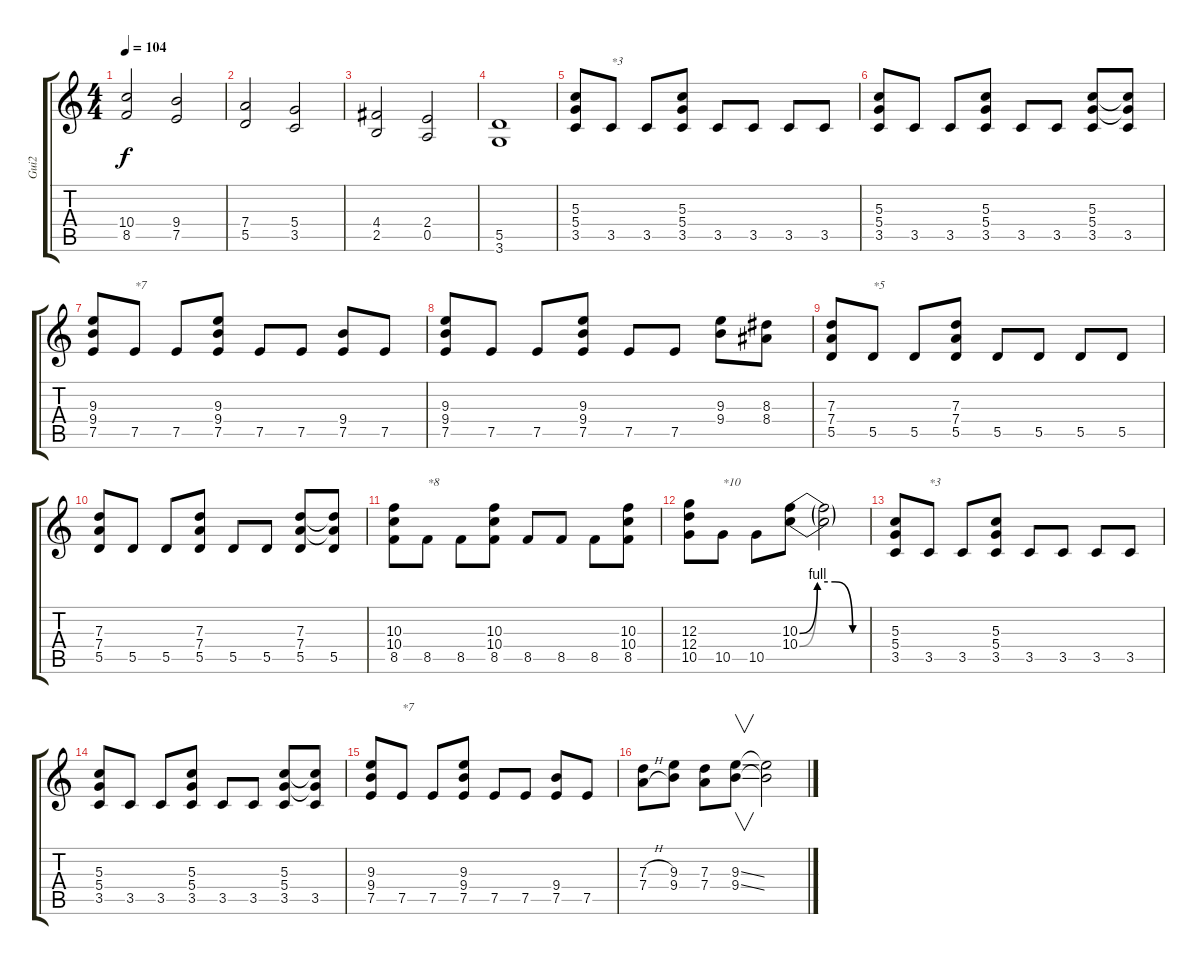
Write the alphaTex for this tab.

\track ("Gui2" "Gui2") {instrument distortionguitar}
\staff {score tabs}
\tuning (E4 B3 G3 D3 A2 E2) {hide}
\ts (4 4)
\tempo 104
\clef g2
\ks c
(10.4 8.5).2{dy f} (9.4 7.5).2 |
(7.4 5.5).2 (5.4 3.5).2 |
(4.4 2.5).2 (2.4 0.5).2 |
(5.5 3.6).1 |
(5.3 5.4 3.5).8 3.5.8{txt "*3"} 3.5.8 (5.3 5.4 3.5).8 3.5.8 3.5.8 3.5.8 3.5.8 |
(5.3 5.4 3.5).8 3.5.8 3.5.8 (5.3 5.4 3.5).8 3.5.8 3.5.8 (5.3 5.4 3.5).8 (5.3{t} 5.4{t} 3.5).8 |
(9.3 9.4 7.5).8 7.5.8{txt "*7"} 7.5.8 (9.3 9.4 7.5).8 7.5.8 7.5.8 (9.4 7.5).8 7.5.8 |
(9.3 9.4 7.5).8 7.5.8 7.5.8 (9.3 9.4 7.5).8 7.5.8 7.5.8 (9.3 9.4).8 (8.3 8.4).8 |
(7.3 7.4 5.5).8 5.5.8{txt "*5"} 5.5.8 (7.3 7.4 5.5).8 5.5.8 5.5.8 5.5.8 5.5.8 |
(7.3 7.4 5.5).8 5.5.8 5.5.8 (7.3 7.4 5.5).8 5.5.8 5.5.8 (7.3 7.4 5.5).8 (7.3{t} 7.4{t} 5.5).8 |
(10.3 10.4 8.5).8 8.5.8{txt "*8"} 8.5.8 (10.3 10.4 8.5).8 8.5.8 8.5.8 8.5.8 (10.3 10.4 8.5).8 |
(12.3 12.4 10.5).8 10.5.8{txt "*10"} 10.5.8 (10.3{be (custom 0 0 15 4 30 4 45 0 60 0)} 10.4{be (custom 0 0 15 4 30 4 45 0 60 0)}).8 (10.3{t} 10.4{t}).2 |
(5.3 5.4 3.5).8 3.5.8{txt "*3"} 3.5.8 (5.3 5.4 3.5).8 3.5.8 3.5.8 3.5.8 3.5.8 |
(5.3 5.4 3.5).8 3.5.8 3.5.8 (5.3 5.4 3.5).8 3.5.8 3.5.8 (5.3 5.4 3.5).8 (5.3{t} 5.4{t} 3.5).8 |
(9.3 9.4 7.5).8 7.5.8{txt "*7"} 7.5.8 (9.3 9.4 7.5).8 7.5.8 7.5.8 (9.4 7.5).8 7.5.8 |
(7.3{h} 7.4{h}).8 (9.3 9.4).8 (7.3 7.4).8 (9.3{ss} 9.4{ss}).8{v} (9.3{t} 9.4{t}).2
